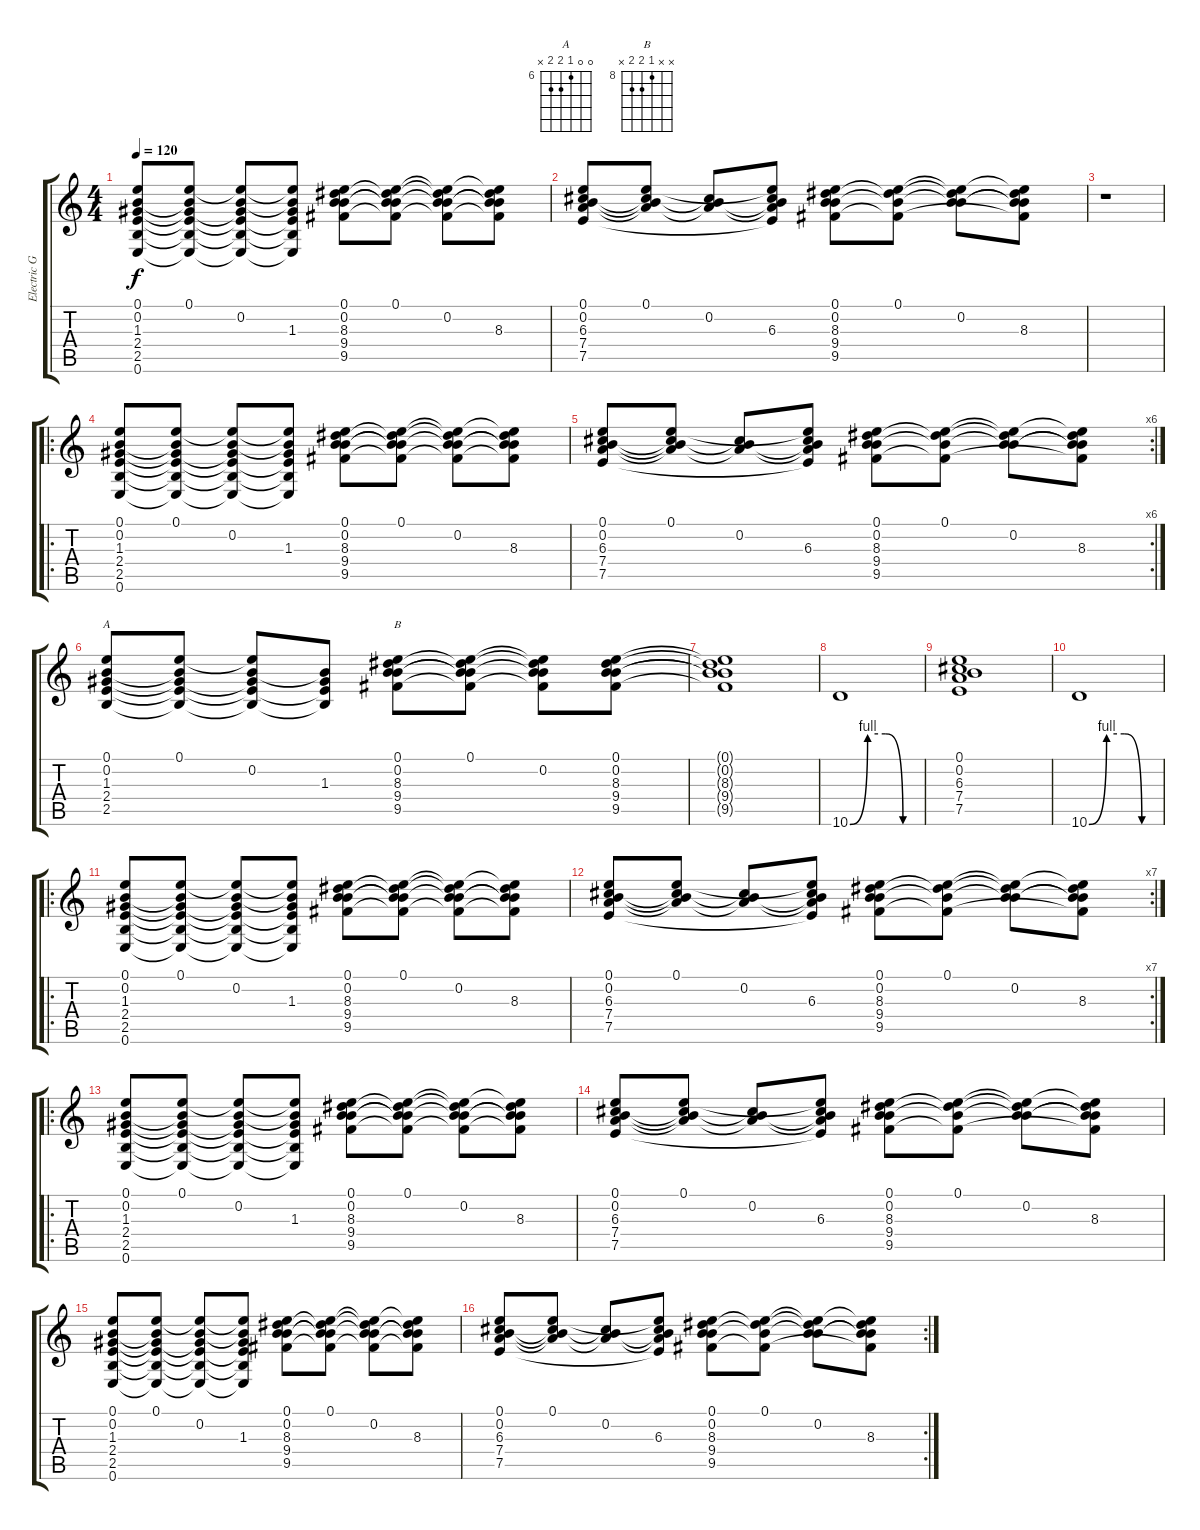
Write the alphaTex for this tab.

\track ("Electric Guitar" "Electric G") {instrument electricguitarclean}
\staff {score tabs}
\tuning (E4 B3 G3 D3 A2 E2) {hide}
\chord ("A" 0 0 6 7 7 x) {firstfret 6}
\chord ("B" x x 8 9 9 x) {firstfret 8}
\ts (4 4)
\tempo 120
\clef g2
\ks c
(0.1 0.2 1.3 2.4 2.5 0.6).8{dy f} (0.1 0.2{t} 1.3{t} 2.4{t} 2.5{t} 0.6{t}).8 (0.1{t} 0.2 1.3{t} 2.4{t} 2.5{t} 0.6{t}).8 (0.1{t} 0.2{t} 1.3 2.4{t} 2.5{t} 0.6{t}).8 (0.1 0.2 8.3 9.4 9.5).8 (0.1 0.2{t} 8.3{t} 9.4{t} 9.5{t}).8 (0.1{t} 0.2 8.3{t} 9.4{t} 9.5{t}).8 (0.1{t} 0.2{t} 8.3 9.4{t} 9.5{t}).8 |
(0.1 0.2 6.3 7.4 7.5).8 (0.1 0.2{t} 6.3{t} 7.4{t}).8 (0.2 6.3{t} 7.4{t}).8 (0.1{t} 0.2{t} 6.3 7.4{t} 7.5{t}).8 (0.1 0.2 8.3 9.4 9.5).8 (0.1 8.3{t} 9.4{t} 9.5{t}).8 (0.1{t} 0.2 8.3{t} 9.4{t}).8 (0.1{t} 0.2{t} 8.3 9.4{t} 9.5{t}).8 |
r.1 |
\ro
(0.1 0.2 1.3 2.4 2.5 0.6).8 (0.1 0.2{t} 1.3{t} 2.4{t} 2.5{t} 0.6{t}).8 (0.1{t} 0.2 1.3{t} 2.4{t} 2.5{t} 0.6{t}).8 (0.1{t} 0.2{t} 1.3 2.4{t} 2.5{t} 0.6{t}).8 (0.1 0.2 8.3 9.4 9.5).8 (0.1 0.2{t} 8.3{t} 9.4{t} 9.5{t}).8 (0.1{t} 0.2 8.3{t} 9.4{t} 9.5{t}).8 (0.1{t} 0.2{t} 8.3 9.4{t} 9.5{t}).8 |
\rc 6
(0.1 0.2 6.3 7.4 7.5).8 (0.1 0.2{t} 6.3{t} 7.4{t}).8 (0.2 6.3{t} 7.4{t}).8 (0.1{t} 0.2{t} 6.3 7.4{t} 7.5{t}).8 (0.1 0.2 8.3 9.4 9.5).8 (0.1 8.3{t} 9.4{t} 9.5{t}).8 (0.1{t} 0.2 8.3{t} 9.4{t}).8 (0.1{t} 0.2{t} 8.3 9.4{t} 9.5{t}).8 |
(0.1 0.2 1.3 2.4 2.5).8{ch "A"} (0.1 0.2{t} 1.3{t} 2.4{t} 2.5{t}).8 (0.1{t} 0.2 1.3{t} 2.4{t} 2.5{t}).8 (0.2{t} 1.3 2.4{t} 2.5{t}).8 (0.1 0.2 8.3 9.4 9.5).8{ch "B"} (0.1 0.2{t} 8.3{t} 9.4{t} 9.5{t}).8 (0.1{t} 0.2 8.3{t} 9.4{t} 9.5{t}).8 (0.1 0.2 8.3 9.4 9.5).8 |
(0.1{t} 0.2{t} 8.3{t} 9.4{t} 9.5{t}).1 |
10.6{be (custom 0 0 15 4 30 4 45 0 60 0)}.1 |
(0.1 0.2 6.3 7.4 7.5).1 |
10.6{be (custom 0 0 15 4 30 4 45 0 60 0)}.1 |
\ro
(0.1 0.2 1.3 2.4 2.5 0.6).8 (0.1 0.2{t} 1.3{t} 2.4{t} 2.5{t} 0.6{t}).8 (0.1{t} 0.2 1.3{t} 2.4{t} 2.5{t} 0.6{t}).8 (0.1{t} 0.2{t} 1.3 2.4{t} 2.5{t} 0.6{t}).8 (0.1 0.2 8.3 9.4 9.5).8 (0.1 0.2{t} 8.3{t} 9.4{t} 9.5{t}).8 (0.1{t} 0.2 8.3{t} 9.4{t} 9.5{t}).8 (0.1{t} 0.2{t} 8.3 9.4{t} 9.5{t}).8 |
\rc 7
(0.1 0.2 6.3 7.4 7.5).8 (0.1 0.2{t} 6.3{t} 7.4{t}).8 (0.2 6.3{t} 7.4{t}).8 (0.1{t} 0.2{t} 6.3 7.4{t} 7.5{t}).8 (0.1 0.2 8.3 9.4 9.5).8 (0.1 8.3{t} 9.4{t} 9.5{t}).8 (0.1{t} 0.2 8.3{t} 9.4{t}).8 (0.1{t} 0.2{t} 8.3 9.4{t} 9.5{t}).8 |
\ro
(0.1 0.2 1.3 2.4 2.5 0.6).8 (0.1 0.2{t} 1.3{t} 2.4{t} 2.5{t} 0.6{t}).8 (0.1{t} 0.2 1.3{t} 2.4{t} 2.5{t} 0.6{t}).8 (0.1{t} 0.2{t} 1.3 2.4{t} 2.5{t} 0.6{t}).8 (0.1 0.2 8.3 9.4 9.5).8 (0.1 0.2{t} 8.3{t} 9.4{t} 9.5{t}).8 (0.1{t} 0.2 8.3{t} 9.4{t} 9.5{t}).8 (0.1{t} 0.2{t} 8.3 9.4{t} 9.5{t}).8 |
(0.1 0.2 6.3 7.4 7.5).8 (0.1 0.2{t} 6.3{t} 7.4{t}).8 (0.2 6.3{t} 7.4{t}).8 (0.1{t} 0.2{t} 6.3 7.4{t} 7.5{t}).8 (0.1 0.2 8.3 9.4 9.5).8 (0.1 8.3{t} 9.4{t} 9.5{t}).8 (0.1{t} 0.2 8.3{t} 9.4{t}).8 (0.1{t} 0.2{t} 8.3 9.4{t} 9.5{t}).8 |
(0.1 0.2 1.3 2.4 2.5 0.6).8 (0.1 0.2{t} 1.3{t} 2.4{t} 2.5{t} 0.6{t}).8 (0.1{t} 0.2 1.3{t} 2.4{t} 2.5{t} 0.6{t}).8 (0.1{t} 0.2{t} 1.3 2.4{t} 2.5{t} 0.6{t}).8 (0.1 0.2 8.3 9.4 9.5).8 (0.1 0.2{t} 8.3{t} 9.4{t} 9.5{t}).8 (0.1{t} 0.2 8.3{t} 9.4{t} 9.5{t}).8 (0.1{t} 0.2{t} 8.3 9.4{t} 9.5{t}).8 |
\rc 2
(0.1 0.2 6.3 7.4 7.5).8 (0.1 0.2{t} 6.3{t} 7.4{t}).8 (0.2 6.3{t} 7.4{t}).8 (0.1{t} 0.2{t} 6.3 7.4{t} 7.5{t}).8 (0.1 0.2 8.3 9.4 9.5).8 (0.1 8.3{t} 9.4{t} 9.5{t}).8 (0.1{t} 0.2 8.3{t} 9.4{t}).8 (0.1{t} 0.2{t} 8.3 9.4{t} 9.5{t}).8
